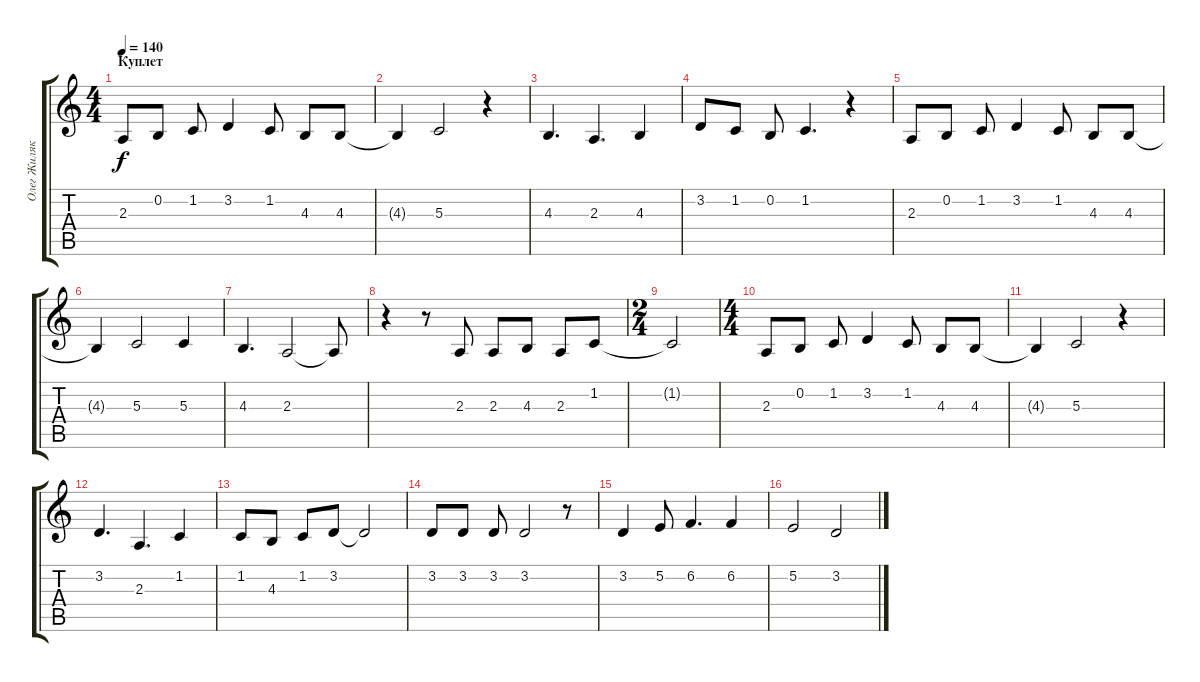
\track ("Олег Жиляков" "Олег Жиляк") {instrument lead2sawtooth}
\staff {score tabs}
\tuning (E4 B3 G3 D3 A2 E2) {hide}
\ts (4 4)
\section ("" "Куплет")
\tempo 140
\clef g2
\ks c
2.3.8{dy f} 0.2.8 1.2.8 3.2.4 1.2.8 4.3.8 4.3.8 |
4.3{t}.4 5.3.2 r.4 |
4.3.4{d} 2.3.4{d} 4.3.4 |
3.2.8 1.2.8 0.2.8 1.2.4{d} r.4 |
2.3.8 0.2.8 1.2.8 3.2.4 1.2.8 4.3.8 4.3.8 |
4.3{t}.4 5.3.2 5.3.4 |
4.3.4{d} 2.3.2 2.3{t}.8 |
r.4 r.8 2.3.8 2.3.8 4.3.8 2.3.8 1.2.8 |
\ts (2 4)
1.2{t}.2 |
\ts (4 4)
2.3.8 0.2.8 1.2.8 3.2.4 1.2.8 4.3.8 4.3.8 |
4.3{t}.4 5.3.2 r.4 |
3.2.4{d} 2.3.4{d} 1.2.4 |
1.2.8 4.3.8 1.2.8 3.2.8 3.2{t}.2 |
3.2.8 3.2.8 3.2.8 3.2.2 r.8 |
3.2.4 5.2.8 6.2.4{d} 6.2.4 |
5.2.2 3.2.2
